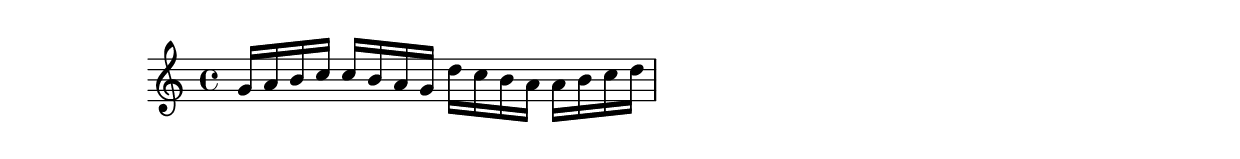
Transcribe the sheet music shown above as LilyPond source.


\version "2.1.26"
\header { texidoc = "@cindex Beam Damp
Beams are less steep than the notes they encompass. " }

\score{
	\notes\relative c''{
%		\stemUp
%		 a16[ b b c]
%		 c[ b b a]
%		\stemDown
%		 c[ b b a]
%		 a[ b b c]
		\stemUp
		 g16[ a b c]
		 c[ b a g]
		\stemDown
		 d'[ c b a]
		 a[ b c d]
	}
	\paper{
		raggedright = ##t
	}
}


